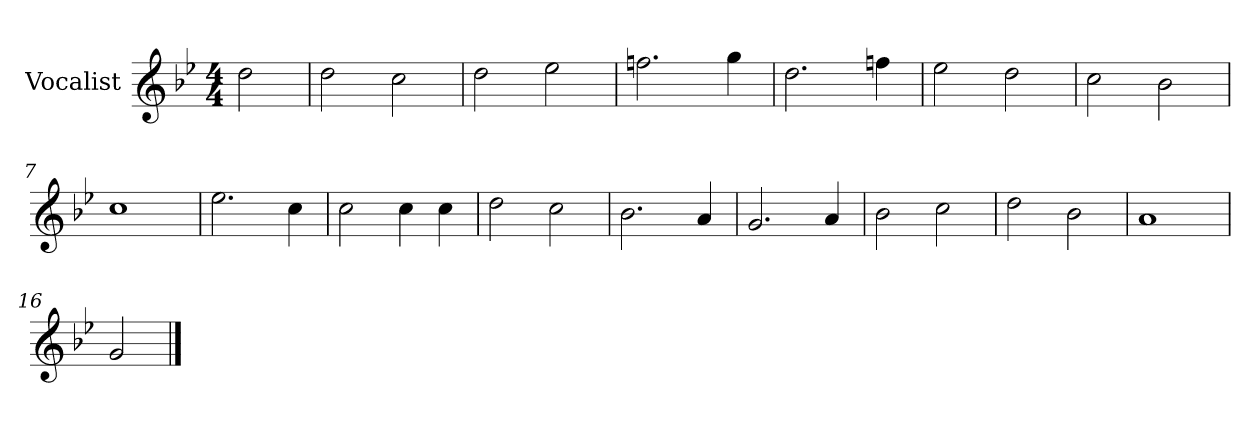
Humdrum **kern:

**kern
*part1
*staff1
*I"Vocalist
*k[b-e-]
*g:
*M4/4
=
2dd
=1
2dd
2cc
=2
2dd
2ee-
=3
2.ffn
4gg
=4
2.dd
4ffn
=5
2ee-
2dd
=6
2cc
2b-
=7
1cc
=8
2.ee-
4cc
=9
2cc
4cc
4cc
=10
2dd
2cc
=11
2.b-
4a
=12
2.g
4a
=13
2b-
2cc
=14
2dd
2b-
=15
1a
=16
2g
==
*-
